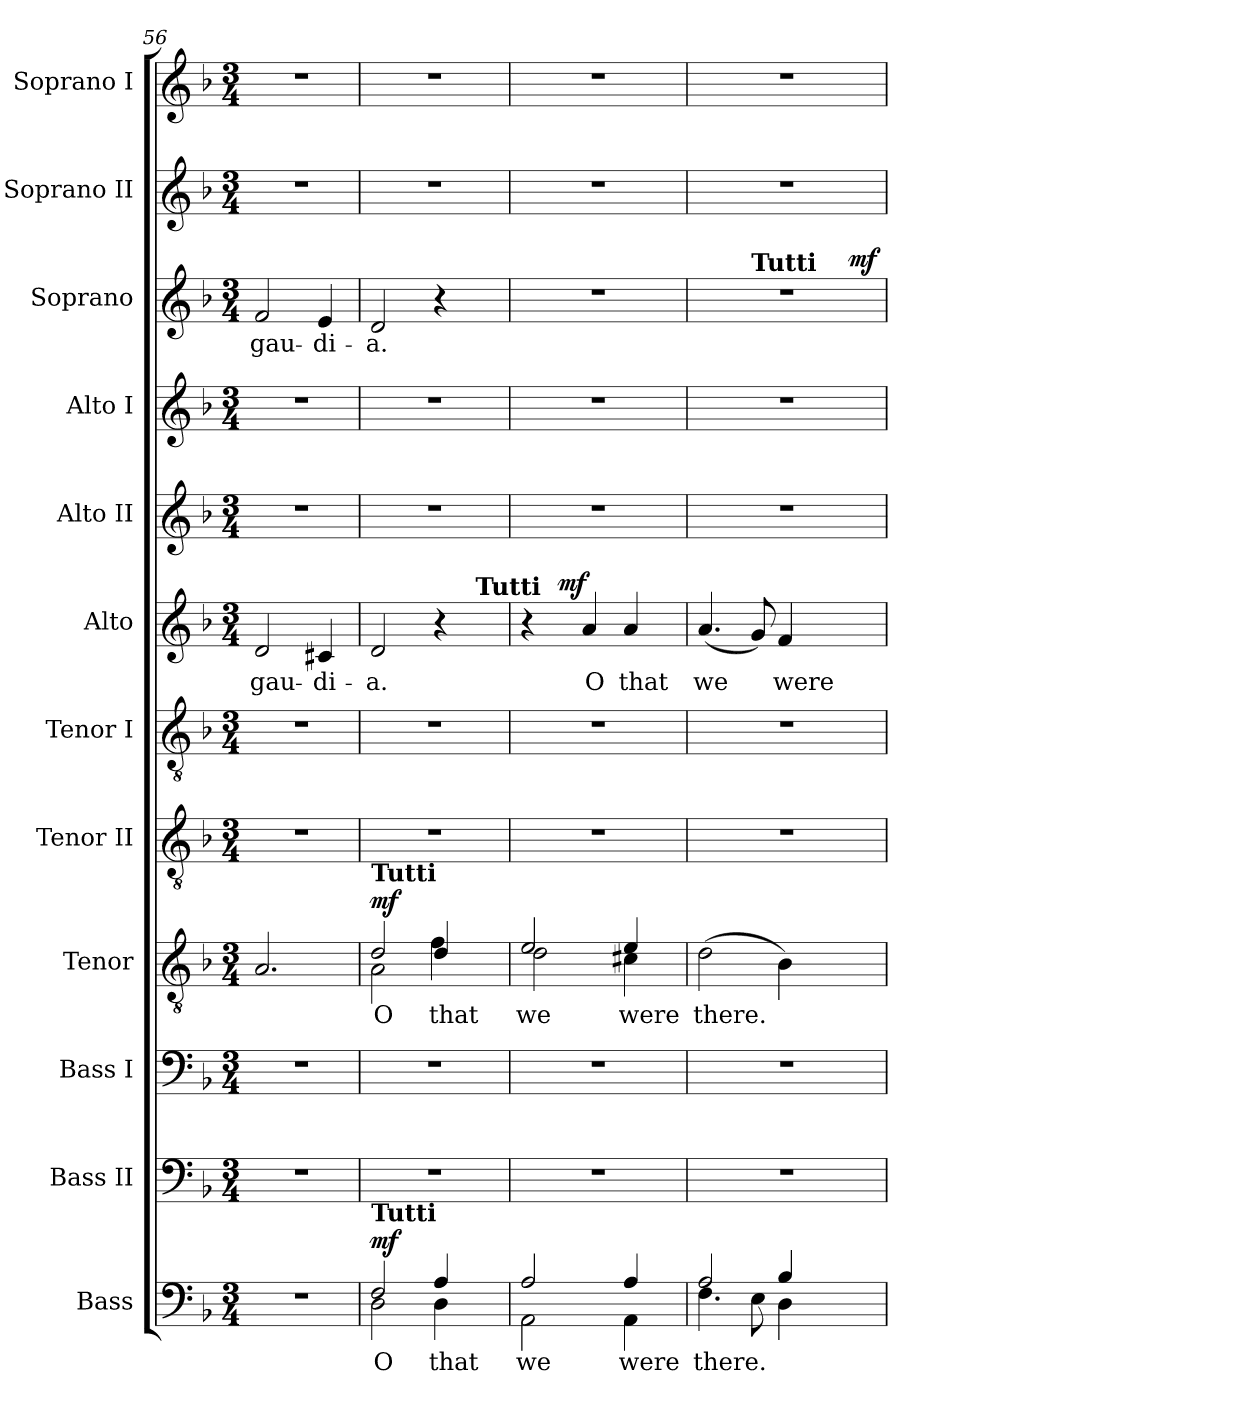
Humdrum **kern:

**kern	**text	**dynam	**kern	**kern	**kern	**text	**dynam	**kern	**kern	**kern	**text	**dynam	**kern	**kern	**kern	**text	**dynam	**kern	**kern
*part12	*part12	*part12	*part11	*part10	*part9	*part9	*part9	*part8	*part7	*part6	*part6	*part6	*part5	*part4	*part3	*part3	*part3	*part2	*part1
*staff12	*staff12	*staff12	*staff11	*staff10	*staff9	*staff9	*staff9	*staff8	*staff7	*staff6	*staff6	*staff6	*staff5	*staff4	*staff3	*staff3	*staff3	*staff2	*staff1
*I"Bass	*	*	*I"Bass II	*I"Bass I	*I"Tenor	*	*	*I"Tenor II	*I"Tenor I	*I"Alto	*	*	*I"Alto II	*I"Alto I	*I"Soprano	*	*	*I"Soprano II	*I"Soprano I
*I'B.	*	*	*I'B II.	*I'B I.	*I'T.	*	*	*I'T II.	*	*I'A.	*	*	*I'A II.	*I'A I.	*I'S.	*	*	*I'S II.	*I'S I.
*clefF4	*	*	*clefF4	*clefF4	*clefGv2	*	*	*clefGv2	*clefGv2	*clefG2	*	*	*clefG2	*clefG2	*clefG2	*	*	*clefG2	*clefG2
*	*	*	*	*	*ITrd7c12	*	*	*ITrd7c12	*ITrd7c12	*	*	*	*	*	*	*	*	*	*
*k[b-]	*	*	*k[b-]	*k[b-]	*k[b-]	*	*	*k[b-]	*k[b-]	*k[b-]	*	*	*k[b-]	*k[b-]	*k[b-]	*	*	*k[b-]	*k[b-]
*F:	*	*	*F:	*F:	*F:	*	*	*F:	*F:	*F:	*	*	*F:	*F:	*F:	*	*	*F:	*F:
*M3/4	*	*	*M3/4	*M3/4	*M3/4	*	*	*M3/4	*M3/4	*M3/4	*	*	*M3/4	*M3/4	*M3/4	*	*	*M3/4	*M3/4
=56	=56	=56	=56	=56	=56	=56	=56	=56	=56	=56	=56	=56	=56	=56	=56	=56	=56	=56	=56
!LO:N:vis=1	!	!	!LO:N:vis=1	!LO:N:vis=1	!	!	!	!LO:N:vis=1	!LO:N:vis=1	!	!	!	!	!	!	!	!	!	!
!	!	!	!	!	!	!	!	!	!	!	!LO:LY:b:color=#000000	!	!LO:N:vis=1	!LO:N:vis=1	!	!	!	!	!
!	!	!	!	!	!	!	!	!	!	!	!	!	!	!	!	!LO:LY:b:color=#000000	!	!LO:N:vis=1	!LO:N:vis=1
2.r	.	.	2.r	2.r	2.AAi/	.	.	2.r	2.r	2di/	gau-	.	2.r	2.r	2fi/	gau-	.	2.r	2.r
!	!	!	!	!	!	!	!	!	!	!	!LO:LY:b:color=#000000	!	!	!	!	!	!	!	!
!	!	!	!	!	!	!	!	!	!	!	!	!	!	!	!	!LO:LY:b:color=#000000	!	!	!
.	.	.	.	.	.	.	.	.	.	4c#Xi/	-di-	.	.	.	4ei/	-di-	.	.	.
!!LO:LB:g=z
=57	=57	=57	=57	=57	=57	=57	=57	=57	=57	=57	=57	=57	=57	=57	=57	=57	=57	=57	=57
!	!LO:LY:b:color=#000000	!	!LO:N:vis=1	!LO:N:vis=1	!	!	!	!	!	!	!	!	!	!	!	!	!	!	!
*^	*	*	*	*	*	*	*	*	*	*	*	*	*	*	*	*	*	*	*
!	!	!	!	!	!	!	!LO:LY:b:color=#000000	!	!LO:N:vis=1	!LO:N:vis=1	!	!	!	!	!	!	!	!	!	!
*	*	*	*	*	*	*^	*	*	*	*	*	*	*	*	*	*	*	*	*	*
!	!	!	!	!	!	!	!	!	!	!	!	!	!LO:LY:b:color=#000000	!	!LO:N:vis=1	!LO:N:vis=1	!	!	!	!	!
!	!	!	!	!	!	!LO:TX:a:B:t=Tutti	!	!	!	!	!	!	!	!	!	!	!	!	!	!	!
!LO:TX:a:B:t=Tutti	!	!	!	!	!	!	!	!	!	!	!	!	!	!	!	!	!	!	!	!	!
!	!	!	!	!	!	!	!	!	!	!	!	!	!	!	!	!	!	!LO:LY:b:color=#000000	!	!LO:N:vis=1	!LO:N:vis=1
*	*	*	*	*	*	*	*	*	*	*	*	*^	*	*	*	*	*	*	*	*	*
2Fi/	2Di\	O	mf	2.r	2.r	2Di/	2AAi\	O	mf	2.r	2.r	2di/	2ryy	-a.	.	2.r	2.r	2di/	-a.	.	2.r	2.r
!	!	!LO:LY:b:color=#000000	!	!	!	!	!	!	!	!	!	!	!	!	!	!	!	!	!	!	!	!
!	!	!	!	!	!	!	!	!LO:LY:b:color=#000000	!	!	!	!	!	!	!	!	!	!	!	!	!	!
4Ai/	4Di\	that	.	.	.	4Di/	4Fi\	that	.	.	.	4r	16ryy	.	.	.	.	4r	.	.	.	.
.	.	.	.	.	.	.	.	.	.	.	.	.	32ryy	.	.	.	.	.	.	.	.	.
.	.	.	.	.	.	.	.	.	.	.	.	.	64ryy	.	.	.	.	.	.	.	.	.
.	.	.	.	.	.	.	.	.	.	.	.	.	256ryy	.	.	.	.	.	.	.	.	.
.	.	.	.	.	.	.	.	.	.	.	.	.	1024ryy	.	.	.	.	.	.	.	.	.
!	!	!	!	!	!	!	!	!	!	!	!	!	!LO:TX:a:B:t=Tutti	!	!	!	!	!	!	!	!	!
.	.	.	.	.	.	.	.	.	.	.	.	.	8ryy	.	.	.	.	.	.	.	.	.
.	.	.	.	.	.	.	.	.	.	.	.	.	128ryy	.	.	.	.	.	.	.	.	.
.	.	.	.	.	.	.	.	.	.	.	.	.	512.ryy	.	.	.	.	.	.	.	.	.
=58	=58	=58	=58	=58	=58	=58	=58	=58	=58	=58	=58	=58	=58	=58	=58	=58	=58	=58	=58	=58	=58	=58
!	!	!LO:LY:b:color=#000000	!	!LO:N:vis=1	!LO:N:vis=1	!	!	!	!	!	!	!	!	!	!	!	!	!	!	!	!	!
!	!	!	!	!	!	!	!	!LO:LY:b:color=#000000	!	!LO:N:vis=1	!LO:N:vis=1	!	!	!	!	!LO:N:vis=1	!LO:N:vis=1	!LO:N:vis=1	!	!	!LO:N:vis=1	!LO:N:vis=1
2Ai/	2AAi\	we	.	2.r	2.r	2Ei/	2Di\	we	.	2.r	2.r	4r	8ryy	.	.	2.r	2.r	2.r	.	.	2.r	2.r
.	.	.	.	.	.	.	.	.	.	.	.	.	64..ryy	.	.	.	.	.	.	.	.	.
.	.	.	.	.	.	.	.	.	.	.	.	.	2ryy	.	mf	.	.	.	.	.	.	.
!	!	!	!	!	!	!	!	!	!	!	!	!	!	!LO:LY:b:color=#000000	!	!	!	!	!	!	!	!
.	.	.	.	.	.	.	.	.	.	.	.	4ai/	.	O	.	.	.	.	.	.	.	.
!	!	!LO:LY:b:color=#000000	!	!	!	!	!	!	!	!	!	!	!	!	!	!	!	!	!	!	!	!
!	!	!	!	!	!	!	!	!LO:LY:b:color=#000000	!	!	!	!	!	!	!	!	!	!	!	!	!	!
!	!	!	!	!	!	!	!	!	!	!	!	!	!	!LO:LY:b:color=#000000	!	!	!	!	!	!	!	!
4Ai/	4AAi\	were	.	.	.	4Ei/	4C#Xi\	were	.	.	.	4ai/	.	that	.	.	.	.	.	.	.	.
.	.	.	.	.	.	.	.	.	.	.	.	.	16ryy	.	.	.	.	.	.	.	.	.
.	.	.	.	.	.	.	.	.	.	.	.	.	32ryy	.	.	.	.	.	.	.	.	.
.	.	.	.	.	.	.	.	.	.	.	.	.	256ryy	.	.	.	.	.	.	.	.	.
*	*	*	*	*	*	*v	*v	*	*	*	*	*v	*v	*	*	*	*	*	*	*	*	*
=59	=59	=59	=59	=59	=59	=59	=59	=59	=59	=59	=59	=59	=59	=59	=59	=59	=59	=59	=59	=59
*	*	*	*	*	*	*^	*	*	*	*	*^	*	*	*	*	*	*	*	*	*
!	!	!LO:LY:b:color=#000000	!	!LO:N:vis=1	!LO:N:vis=1	!	!	!	!	!	!	!	!	!	!	!	!	!	!	!	!	!
*	*	*	*	*	*	*v	*v	*	*	*	*	*v	*v	*	*	*	*	*	*	*	*	*
*	*	*	*	*	*	*^	*	*	*	*	*^	*	*	*	*	*	*	*	*	*
!	!	!	!	!	!	!	!	!LO:LY:b:color=#000000	!	!LO:N:vis=1	!LO:N:vis=1	!	!	!	!	!	!	!	!	!	!	!
*	*	*	*	*	*	*v	*v	*	*	*	*	*v	*v	*	*	*	*	*	*	*	*	*
*	*	*	*	*	*	*^	*	*	*	*	*^	*	*	*	*	*	*	*	*	*
!	!	!	!	!	!	!	!	!	!	!	!	!	!	!LO:LY:b:color=#000000	!	!LO:N:vis=1	!LO:N:vis=1	!LO:N:vis=1	!	!	!LO:N:vis=1	!LO:N:vis=1
*	*	*	*	*	*	*	*	*	*	*	*	*	*	*	*	*	*	*^	*	*	*	*
*	*	*	*	*	*	*v	*v	*	*	*	*	*v	*v	*	*	*	*	*	*^	*	*	*	*
2Ai/	4.Fi\	there.	.	2.r	2.r	(2Di\	there.	.	2.r	2.r	(4.ai/	we	.	2.r	2.r	2.r	2ryy	4.ryy	.	.	2.r	2.r
!	!	!	!	!	!	!	!	!	!	!	!	!	!	!	!	!	!	!LO:TX:a:B:t=Tutti	!	!	!	!
.	8Ei\	.	.	.	.	.	.	.	.	.	8gi/)	.	.	.	.	.	.	4.ryy	.	.	.	.
!	!	!	!	!	!	!	!	!	!	!	!	!LO:LY:b:color=#000000	!	!	!	!	!	!	!	!	!	!
4B-i/	4Di\	.	.	.	.	4BB-i\)	.	.	.	.	4fi/	were	.	.	.	.	8ryy	.	.	.	.	.
.	.	.	.	.	.	.	.	.	.	.	.	.	.	.	.	.	16ryy	.	.	.	.	.
.	.	.	.	.	.	.	.	.	.	.	.	.	.	.	.	.	32ryy	.	.	.	.	.
.	.	.	.	.	.	.	.	.	.	.	.	.	.	.	.	.	64ryy	.	.	.	.	.
.	.	.	.	.	.	.	.	.	.	.	.	.	.	.	.	.	128...ryy	.	.	.	.	.
.	.	.	.	.	.	.	.	.	.	.	.	.	.	.	.	.	1024ryy	.	.	mf	.	.
*v	*v	*	*	*	*	*	*	*	*	*	*	*	*	*	*	*v	*v	*v	*	*	*	*
=	=	=	=	=	=	=	=	=	=	=	=	=	=	=	=	=	=	=	=
*-	*-	*-	*-	*-	*-	*-	*-	*-	*-	*-	*-	*-	*-	*-	*-	*-	*-	*-	*-
